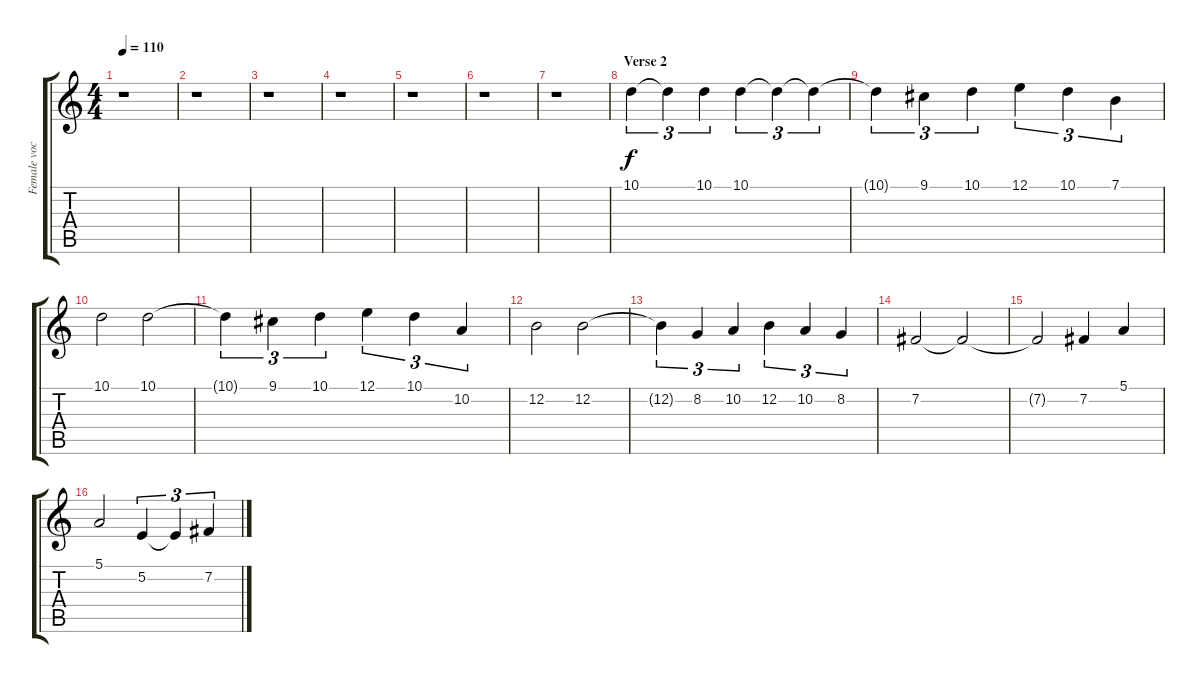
\track ("Female vocals" "Female voc") {instrument lead6voice}
\staff {score tabs}
\tuning (E4 B3 G3 D3 A2 E2) {hide}
\ts (4 4)
\tempo 110
\clef g2
\ks c
r.1{dy f} |
r.1 |
r.1 |
r.1 |
r.1 |
r.1 |
r.1 |
\section ("" "Verse 2")
10.1.4{tu (3 2)} 10.1{t}.4{tu (3 2)} 10.1.4{tu (3 2)} 10.1.4{tu (3 2)} 10.1{t}.4{tu (3 2)} 10.1{t}.4{tu (3 2)} |
10.1{t}.4{tu (3 2)} 9.1.4{tu (3 2)} 10.1.4{tu (3 2)} 12.1.4{tu (3 2)} 10.1.4{tu (3 2)} 7.1.4{tu (3 2)} |
10.1.2 10.1.2 |
10.1{t}.4{tu (3 2)} 9.1.4{tu (3 2)} 10.1.4{tu (3 2)} 12.1.4{tu (3 2)} 10.1.4{tu (3 2)} 10.2.4{tu (3 2)} |
12.2.2 12.2.2 |
12.2{t}.4{tu (3 2)} 8.2.4{tu (3 2)} 10.2.4{tu (3 2)} 12.2.4{tu (3 2)} 10.2.4{tu (3 2)} 8.2.4{tu (3 2)} |
7.2.2 7.2{t}.2 |
7.2{t}.2 7.2.4 5.1.4 |
5.1.2 5.2.4{tu (3 2)} 5.2{t}.4{tu (3 2)} 7.2.4{tu (3 2)}
